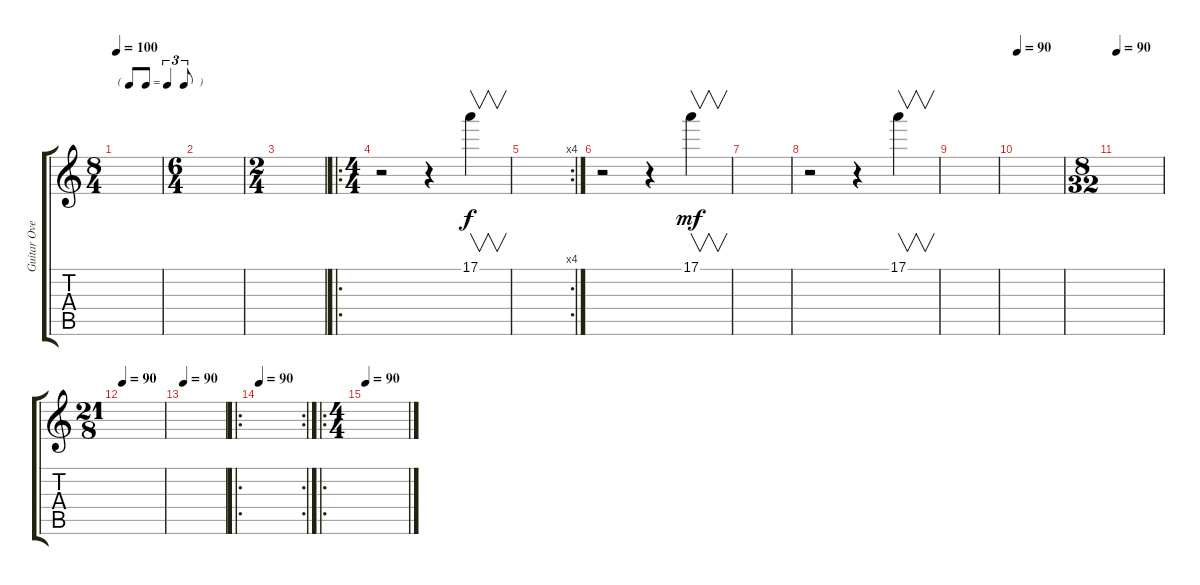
\track ("Guitar Overdubs " "Guitar Ove") {instrument overdrivenguitar}
\staff {score tabs}
\tuning (E4 B3 G3 D3 A2 E2) {hide}
\ts (8 4)
\tf triplet8th
\tempo 100
\clef g2
\ks c
|
\ts (6 4)
|
\ts (2 4)
|
\ro
\ts (4 4)
r.2{volume 13} r.4 17.1.4{v} |
\rc 4
|
r.2 r.4 17.1.4{v dy mf balance 0} |
|
r.2 r.4 17.1.4{v balance 0} |
|
\tempo 90
|
\ts (8 32)
\tempo 90
|
\ts (21 8)
\tempo 90
|
\tempo 90
|
\ro
\rc 2
\tempo 90
|
\ro
\ts (4 4)
\tempo 90
